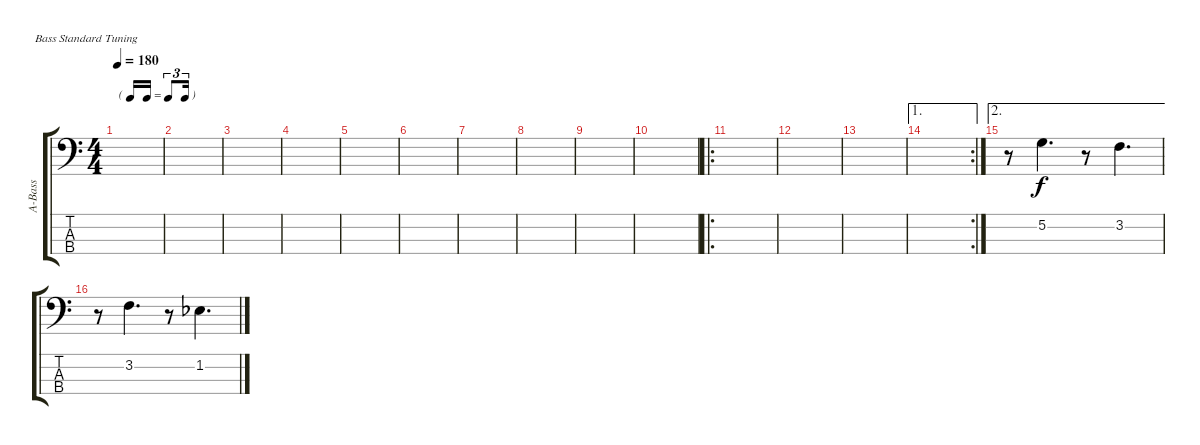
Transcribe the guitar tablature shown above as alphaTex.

\defaultSystemsLayout 4
\bracketExtendMode groupsimilarinstruments
\otherSystemsTrackNameOrientation horizontal
\track ("Acoustic Bass" "A-Bass") {instrument acousticbass}
\staff {score tabs}
\tuning (G2 D2 A1 E1)
\ts (4 4)
\tf triplet16th
\tempo 180
\clef f4
\scale
0.333333
\ks c
|
\scale
0.333333 |
\scale
0.333333 |
\scale
0.333333 |
\scale
0.333333 |
\scale
0.333333 |
\scale
0.333333 |
\scale
0.333333 |
\scale
0.333333 |
\scale
0.333333 |
\ro
\scale
0.374359 |
\scale
0.312821 |
\scale
0.312821 |
\ae 1
\rc 2
\scale
0.354497 |
\ae 2
\scale
0.322751 r.8 5.2.4{d} r.8 3.2.4{d} |
\scale
0.322751 r.8 3.2.4{d} r.8 1.2{acc b}.4{d}
